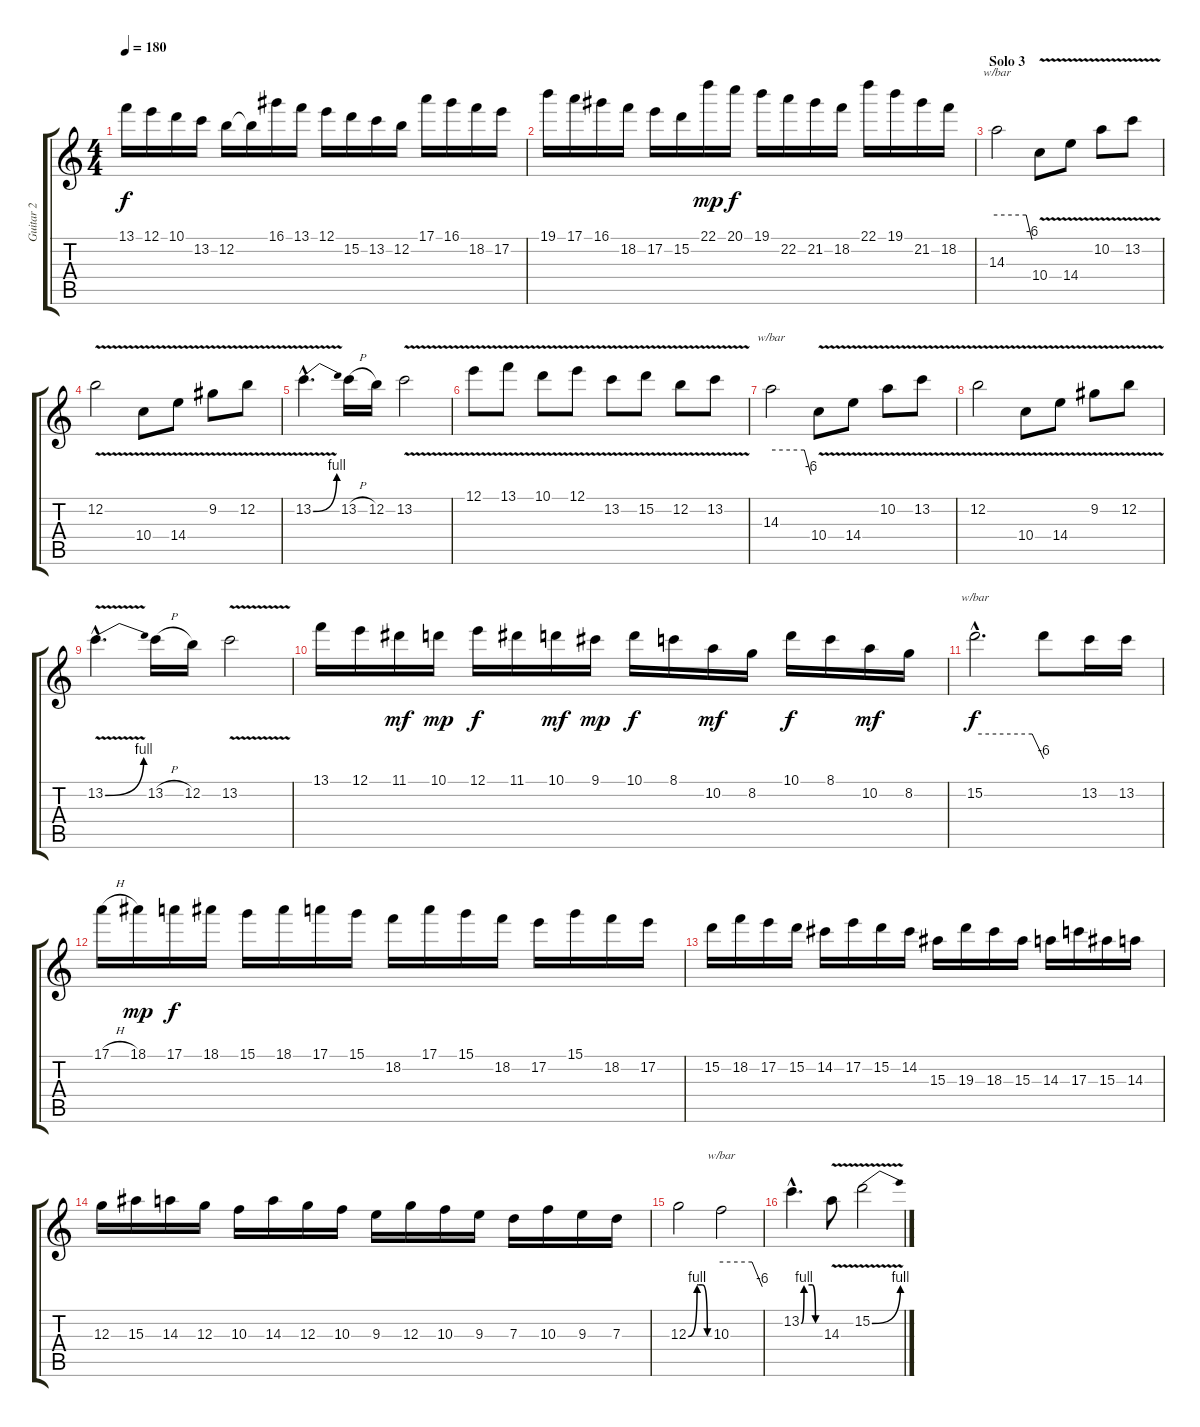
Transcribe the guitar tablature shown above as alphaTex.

\track ("Guitar 2" "Guitar 2") {instrument overdrivenguitar}
\staff {score tabs}
\tuning (E4 B3 G3 D3 A2 E2) {hide}
\ts (4 4)
\tempo 180
\clef g2
\ks c
13.1.16{dy f} 12.1.16 10.1.16 13.2.16 12.2.16 12.2{t}.16 16.1.16 13.1.16 12.1.16 15.2.16 13.2.16 12.2.16 17.1.16 16.1.16 18.2.16 17.2.16 |
19.1.16 17.1.16 16.1.16 18.2.16 17.2.16 15.2.16 22.1.16{dy mp} 20.1.16{dy f} 19.1.16 22.2.16 21.2.16 18.2.16 22.1.16 19.1.16 21.2.16 18.2.16 |
\section ("" "Solo 3")
14.3.2{tbe (custom default 0 0 50 0 60 -24)} 10.4{v}.8 14.4{v}.8 10.2{v}.8 13.2{v}.8 |
12.2{v}.2 10.4{v}.8 14.4{v}.8 9.2{v}.8 12.2{v}.8 |
13.2{be (bend 0 0 60 4) v hac}.4{d} 13.2{h}.16 12.2.16 13.2{v}.2 |
12.1{v}.8 13.1{v}.8 10.1{v}.8 12.1{v}.8 13.2{v}.8 15.2{v}.8 12.2{v}.8 13.2{v}.8 |
14.3.2{tbe (custom default 0 0 50 0 60 -24)} 10.4{v}.8 14.4{v}.8 10.2{v}.8 13.2{v}.8 |
12.2{v}.2 10.4{v}.8 14.4{v}.8 9.2{v}.8 12.2{v}.8 |
13.2{be (bend 0 0 60 4) v hac}.4{d} 13.2{h}.16 12.2.16 13.2{v}.2 |
13.1.16 12.1.16 11.1.16{dy mf} 10.1.16{dy mp} 12.1.16{dy f} 11.1.16 10.1.16{dy mf} 9.1.16{dy mp} 10.1.16{dy f} 8.1.16 10.2.16{dy mf} 8.2.16 10.1.16{dy f} 8.1.16 10.2.16{dy mf} 8.2.16 |
15.2{hac}.2{d tbe (custom default 0 0 50 0 60 -24) dy f} 15.2{t}.8 13.2.16 13.2.16 |
17.1{h}.16 18.1.16{dy mp} 17.1.16{dy f} 18.1.16 15.1.16 18.1.16 17.1.16 15.1.16 18.2.16 17.1.16 15.1.16 18.2.16 17.2.16 15.1.16 18.2.16 17.2.16 |
15.2.16 18.2.16 17.2.16 15.2.16 14.2.16 17.2.16 15.2.16 14.2.16 15.3.16 19.3.16 18.3.16 15.3.16 14.3.16 17.3.16 15.3.16 14.3.16 |
12.3.16 15.3.16 14.3.16 12.3.16 10.3.16 14.3.16 12.3.16 10.3.16 9.3.16 12.3.16 10.3.16 9.3.16 7.3.16 10.3.16 9.3.16 7.3.16 |
12.3{be (custom 0 0 25 4 30 4 39 4 54 0 60 0)}.2 10.3.2{tbe (custom default 0 0 45 0 60 -24)} |
13.2{be (custom 0 0 9 4 35 4 46 0 60 0) hac}.4{d} 14.3{v}.8 15.2{be (bend 0 0 60 4) v}.2
